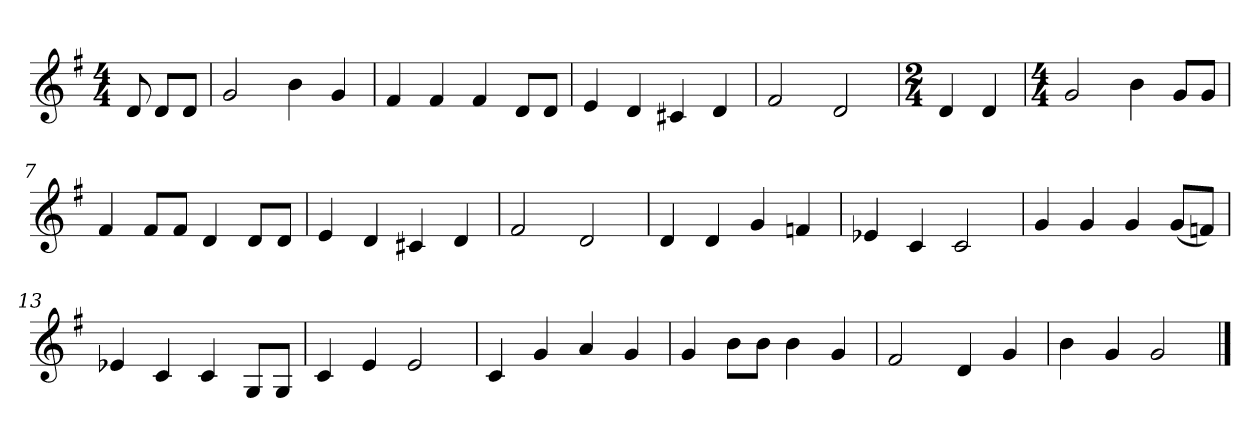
**kern
*part1
*staff1
*k[f#]
*M4/4
*MM120
=
8d
8dL
8dJ
=1
2g
4b
4g
=2
4f#
4f#
4f#
8dL
8dJ
=3
4e
4d
4c#X
4d
=4
2f#
2d
=5
*M2/4
4d
4d
=6
*M4/4
2g
4b
8gL
8gJ
=7
4f#
8f#L
8f#J
4d
8dL
8dJ
=8
4e
4d
4c#X
4d
=9
2f#
2d
=10
4d
4d
4g
4fn
=11
4e-X
4c
2c
=12
4g
4g
4g
(8gL
8fnJ)
=13
4e-X
4c
4c
8GL
8GJ
=14
4c
4e
2e
=15
4c
4g
4a
4g
=16
4g
8bL
8bJ
4b
4g
=17
2f#
4d
4g
=18
4b
4g
2g
==
*-
